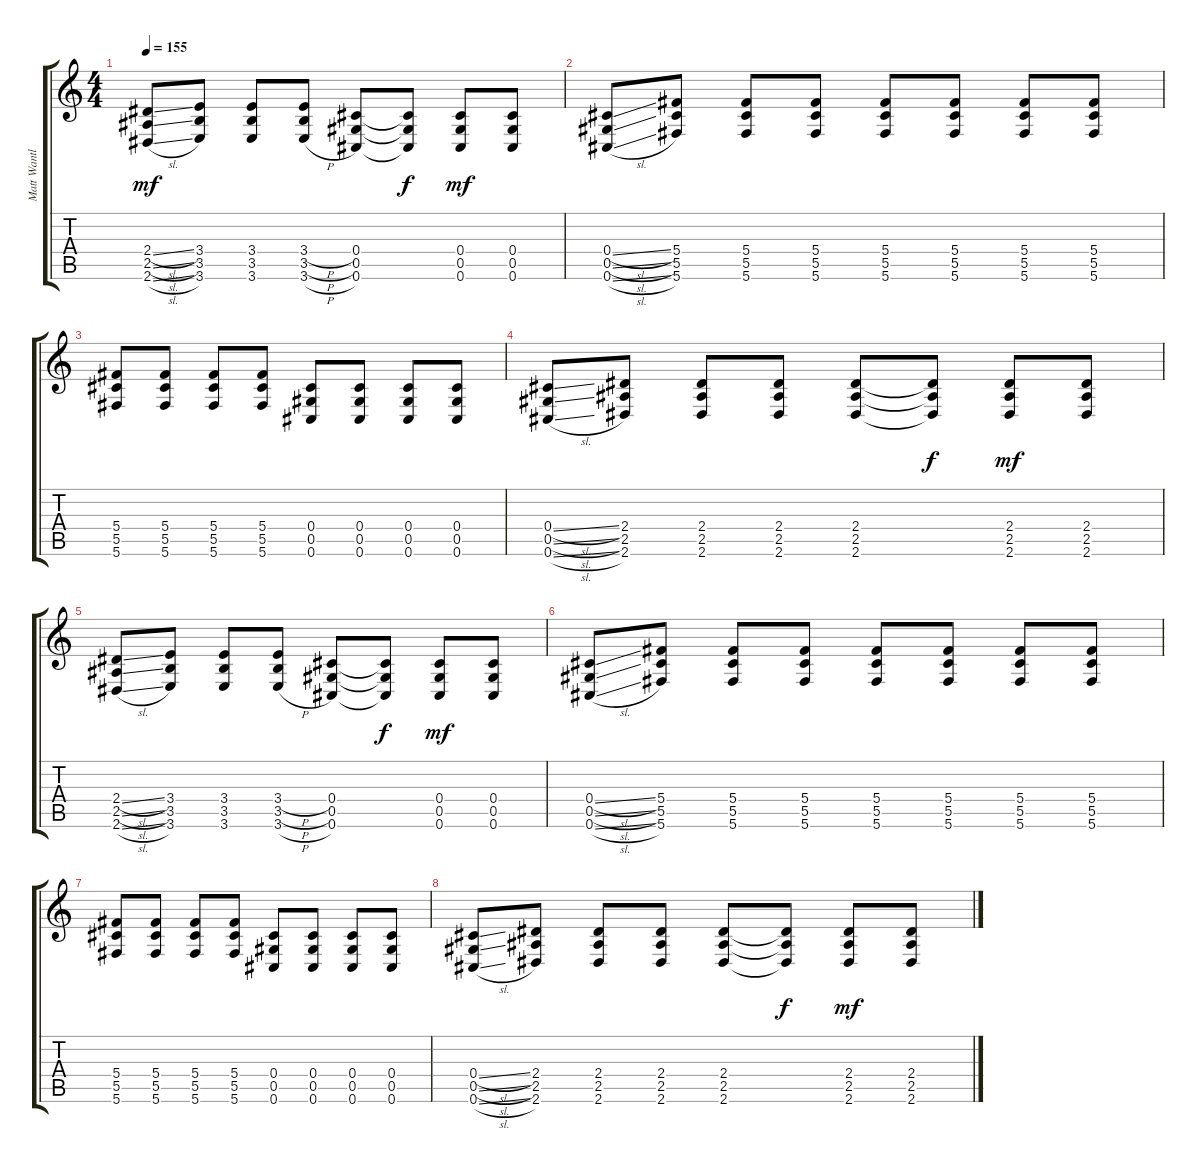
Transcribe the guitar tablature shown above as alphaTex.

\track ("Matt Wantland" "Matt Wantl") {instrument distortionguitar}
\staff {score tabs}
\tuning (Eb4 Bb3 Gb3 Db3 Ab2 Db2) {hide}
\ts (4 4)
\tempo 155
\clef g2
\ks c
(2.4{sl} 2.5{sl} 2.6{sl}).8{dy mf} (3.4 3.5 3.6).8 (3.4 3.5 3.6).8 (3.4{h} 3.5{h} 3.6{h}).8 (0.4 0.5 0.6).8 (0.4{t} 0.5{t} 0.6{t}).8{dy f} (0.4 0.5 0.6).8{dy mf} (0.4 0.5 0.6).8 |
(0.4{sl} 0.5{sl} 0.6{sl}).8 (5.4 5.5 5.6).8 (5.4 5.5 5.6).8 (5.4 5.5 5.6).8 (5.4 5.5 5.6).8 (5.4 5.5 5.6).8 (5.4 5.5 5.6).8 (5.4 5.5 5.6).8 |
(5.4 5.5 5.6).8 (5.4 5.5 5.6).8 (5.4 5.5 5.6).8 (5.4 5.5 5.6).8 (0.4 0.5 0.6).8 (0.4 0.5 0.6).8 (0.4 0.5 0.6).8 (0.4 0.5 0.6).8 |
(0.4{sl} 0.5{sl} 0.6{sl}).8 (2.4 2.5 2.6).8 (2.4 2.5 2.6).8 (2.4 2.5 2.6).8 (2.4 2.5 2.6).8 (2.4{t} 2.5{t} 2.6{t}).8{dy f} (2.4 2.5 2.6).8{dy mf} (2.4 2.5 2.6).8 |
(2.4{sl} 2.5{sl} 2.6{sl}).8 (3.4 3.5 3.6).8 (3.4 3.5 3.6).8 (3.4{h} 3.5{h} 3.6{h}).8 (0.4 0.5 0.6).8 (0.4{t} 0.5{t} 0.6{t}).8{dy f} (0.4 0.5 0.6).8{dy mf} (0.4 0.5 0.6).8 |
(0.4{sl} 0.5{sl} 0.6{sl}).8 (5.4 5.5 5.6).8 (5.4 5.5 5.6).8 (5.4 5.5 5.6).8 (5.4 5.5 5.6).8 (5.4 5.5 5.6).8 (5.4 5.5 5.6).8 (5.4 5.5 5.6).8 |
(5.4 5.5 5.6).8 (5.4 5.5 5.6).8 (5.4 5.5 5.6).8 (5.4 5.5 5.6).8 (0.4 0.5 0.6).8 (0.4 0.5 0.6).8 (0.4 0.5 0.6).8 (0.4 0.5 0.6).8 |
(0.4{sl} 0.5{sl} 0.6{sl}).8 (2.4 2.5 2.6).8 (2.4 2.5 2.6).8 (2.4 2.5 2.6).8 (2.4 2.5 2.6).8 (2.4{t} 2.5{t} 2.6{t}).8{dy f} (2.4 2.5 2.6).8{dy mf} (2.4 2.5 2.6).8
